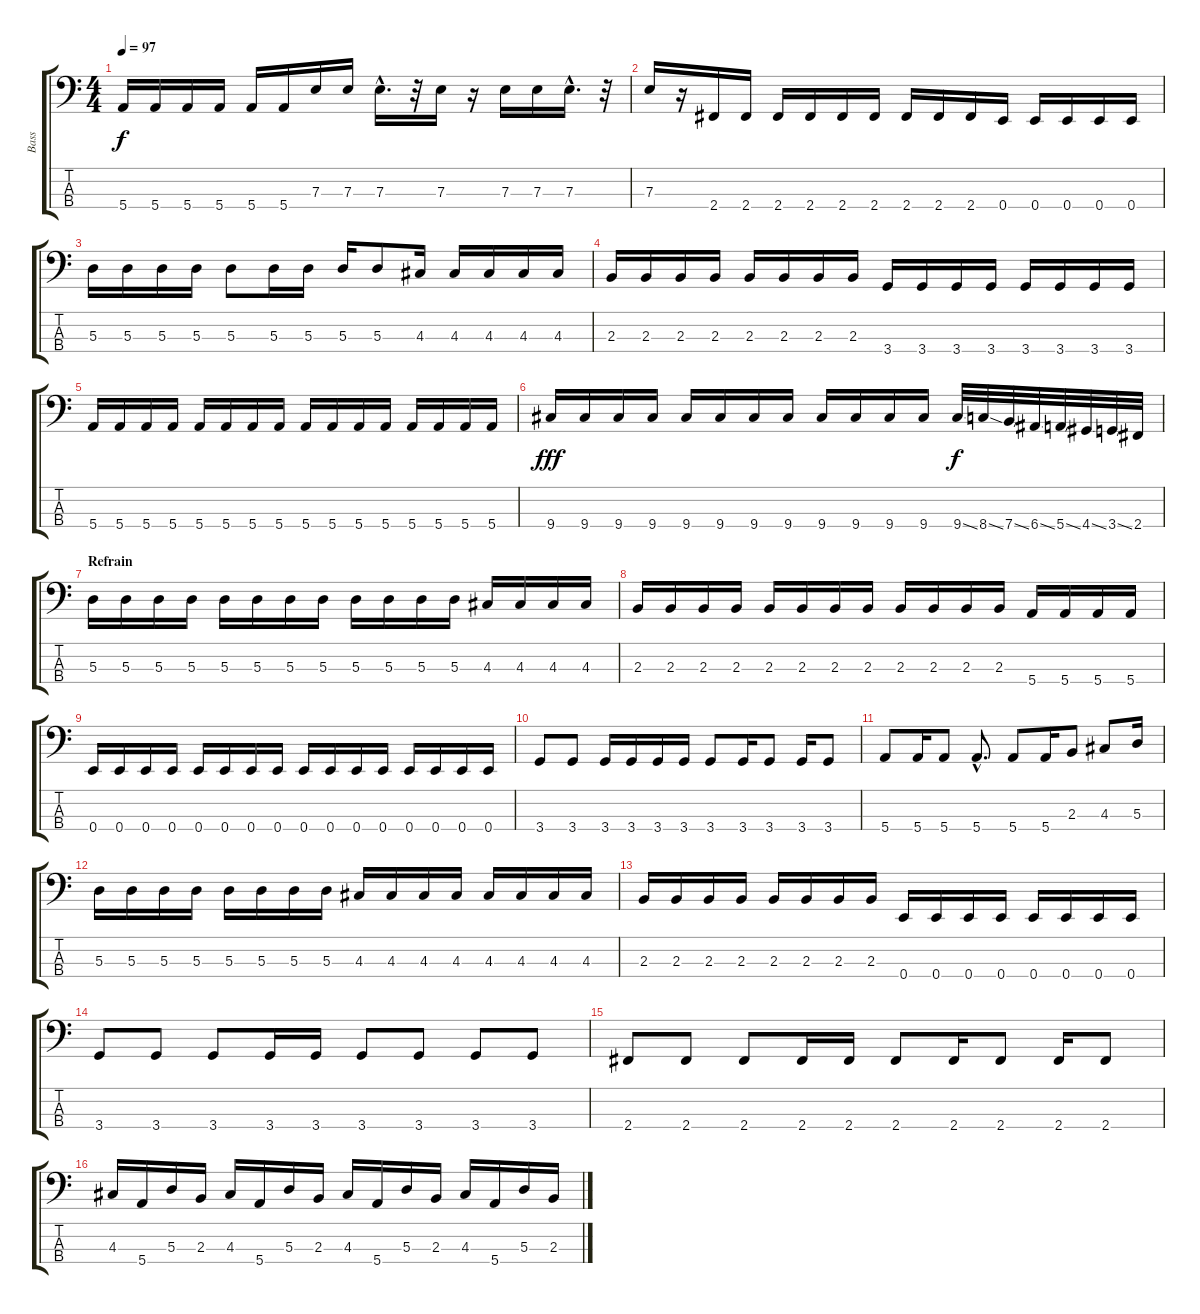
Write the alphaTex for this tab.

\track ("Bass" "Bass") {instrument electricbasspick}
\staff {score tabs}
\tuning (G2 D2 A1 E1) {hide}
\ts (4 4)
\tempo 97
\clef f4
\ks c
5.4.16{dy f} 5.4.16 5.4.16 5.4.16 5.4.16 5.4.16 7.3.16 7.3.16 7.3{hac}.16{d} r.32 7.3.16 r.16 7.3.16 7.3.16 7.3{hac}.16{d} r.32 |
7.3.16 r.16 2.4.16 2.4.16 2.4.16 2.4.16 2.4.16 2.4.16 2.4.16 2.4.16 2.4.16 0.4.16 0.4.16 0.4.16 0.4.16 0.4.16 |
5.3.16 5.3.16 5.3.16 5.3.16 5.3.8 5.3.16 5.3.16 5.3.16 5.3.8 4.3.16 4.3.16 4.3.16 4.3.16 4.3.16 |
2.3.16 2.3.16 2.3.16 2.3.16 2.3.16 2.3.16 2.3.16 2.3.16 3.4.16 3.4.16 3.4.16 3.4.16 3.4.16 3.4.16 3.4.16 3.4.16 |
5.4.16 5.4.16 5.4.16 5.4.16 5.4.16 5.4.16 5.4.16 5.4.16 5.4.16 5.4.16 5.4.16 5.4.16 5.4.16 5.4.16 5.4.16 5.4.16 |
9.4.16{dy fff} 9.4.16 9.4.16 9.4.16 9.4.16 9.4.16 9.4.16 9.4.16 9.4.16 9.4.16 9.4.16 9.4.16 9.4{ss}.32{dy f} 8.4{ss}.32 7.4{ss}.32 6.4{ss}.32 5.4{ss}.32 4.4{ss}.32 3.4{ss}.32 2.4.32 |
\section ("" "Refrain")
5.3.16 5.3.16 5.3.16 5.3.16 5.3.16 5.3.16 5.3.16 5.3.16 5.3.16 5.3.16 5.3.16 5.3.16 4.3.16 4.3.16 4.3.16 4.3.16 |
2.3.16 2.3.16 2.3.16 2.3.16 2.3.16 2.3.16 2.3.16 2.3.16 2.3.16 2.3.16 2.3.16 2.3.16 5.4.16 5.4.16 5.4.16 5.4.16 |
0.4.16 0.4.16 0.4.16 0.4.16 0.4.16 0.4.16 0.4.16 0.4.16 0.4.16 0.4.16 0.4.16 0.4.16 0.4.16 0.4.16 0.4.16 0.4.16 |
3.4.8 3.4.8 3.4.16 3.4.16 3.4.16 3.4.16 3.4.8 3.4.16 3.4.8 3.4.16 3.4.8 |
5.4.8 5.4.16 5.4.8 5.4{hac}.8{d} 5.4.8 5.4.16 2.3.8 4.3.8 5.3.16 |
5.3.16 5.3.16 5.3.16 5.3.16 5.3.16 5.3.16 5.3.16 5.3.16 4.3.16 4.3.16 4.3.16 4.3.16 4.3.16 4.3.16 4.3.16 4.3.16 |
2.3.16 2.3.16 2.3.16 2.3.16 2.3.16 2.3.16 2.3.16 2.3.16 0.4.16 0.4.16 0.4.16 0.4.16 0.4.16 0.4.16 0.4.16 0.4.16 |
3.4.8 3.4.8 3.4.8 3.4.16 3.4.16 3.4.8 3.4.8 3.4.8 3.4.8 |
2.4.8 2.4.8 2.4.8 2.4.16 2.4.16 2.4.8 2.4.16 2.4.8 2.4.16 2.4.8 |
4.3.16 5.4.16 5.3.16 2.3.16 4.3.16 5.4.16 5.3.16 2.3.16 4.3.16 5.4.16 5.3.16 2.3.16 4.3.16 5.4.16 5.3.16 2.3.16
